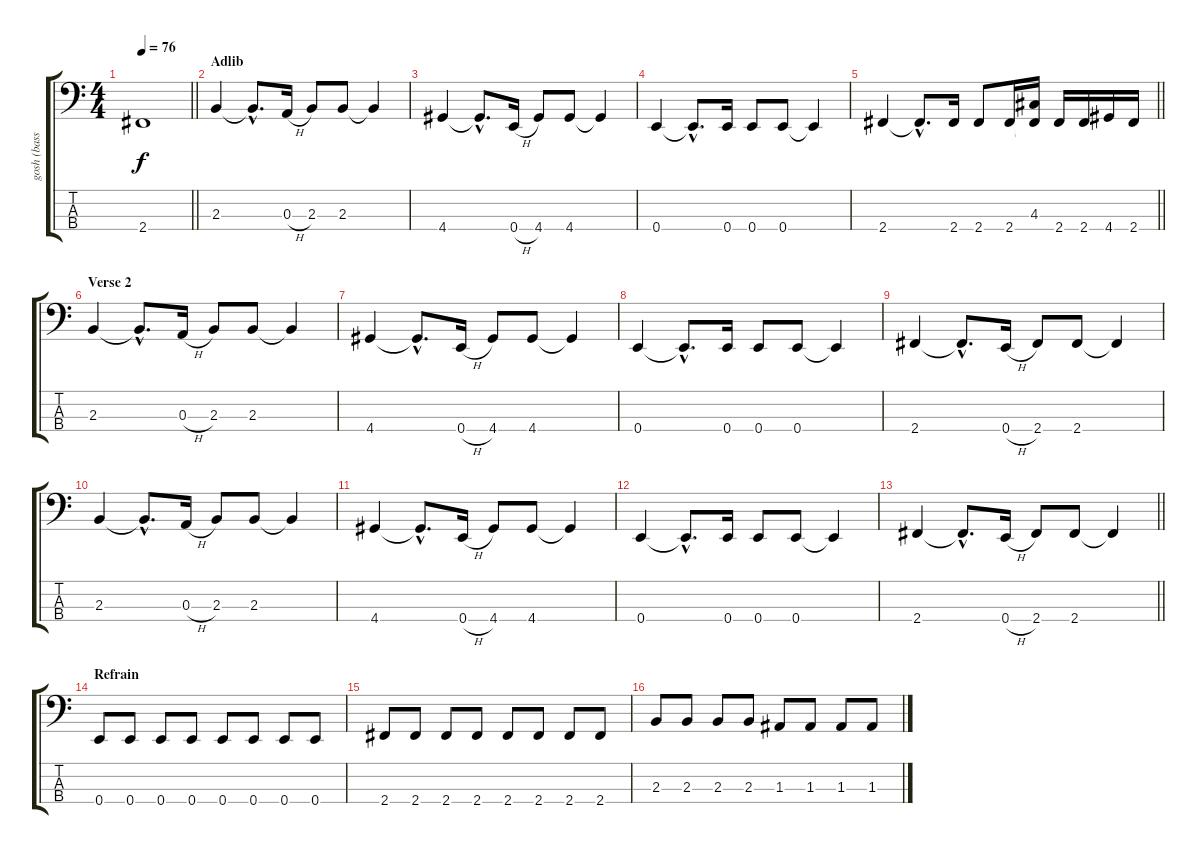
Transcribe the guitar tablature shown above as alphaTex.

\track ("gosh (bass)" "gosh (bass") {instrument electricbassfinger}
\staff {score tabs}
\tuning (G2 D2 A1 E1) {hide}
\ts (4 4)
\tempo 76
\clef f4
\barLineRight lightlight
\ks c
2.4.1{dy f} |
\section ("" "Adlib")
2.3.4 2.3{hac t}.8{d} 0.3{h}.16 2.3.8 2.3.8 2.3{t}.4 |
4.4.4 4.4{hac t}.8{d} 0.4{h}.16 4.4.8 4.4.8 4.4{t}.4 |
0.4.4 0.4{hac t}.8{d} 0.4.16 0.4.8 0.4.8 0.4{t}.4 |
\barLineRight lightlight
2.4.4 2.4{hac t}.8{d} 2.4.16 2.4.8 2.4.16 (4.3 2.4{t}).16 2.4.16 2.4.16 4.4.16 2.4.16 |
\section ("" "Verse 2")
2.3.4 2.3{hac t}.8{d} 0.3{h}.16 2.3.8 2.3.8 2.3{t}.4 |
4.4.4 4.4{hac t}.8{d} 0.4{h}.16 4.4.8 4.4.8 4.4{t}.4 |
0.4.4 0.4{hac t}.8{d} 0.4.16 0.4.8 0.4.8 0.4{t}.4 |
2.4.4 2.4{hac t}.8{d} 0.4{h}.16 2.4.8 2.4.8 2.4{t}.4 |
2.3.4 2.3{hac t}.8{d} 0.3{h}.16 2.3.8 2.3.8 2.3{t}.4 |
4.4.4 4.4{hac t}.8{d} 0.4{h}.16 4.4.8 4.4.8 4.4{t}.4 |
0.4.4 0.4{hac t}.8{d} 0.4.16 0.4.8 0.4.8 0.4{t}.4 |
\barLineRight lightlight
2.4.4 2.4{hac t}.8{d} 0.4{h}.16 2.4.8 2.4.8 2.4{t}.4 |
\section ("" "Refrain")
0.4.8 0.4.8 0.4.8 0.4.8 0.4.8 0.4.8 0.4.8 0.4.8 |
2.4.8 2.4.8 2.4.8 2.4.8 2.4.8 2.4.8 2.4.8 2.4.8 |
2.3.8 2.3.8 2.3.8 2.3.8 1.3.8 1.3.8 1.3.8 1.3.8
